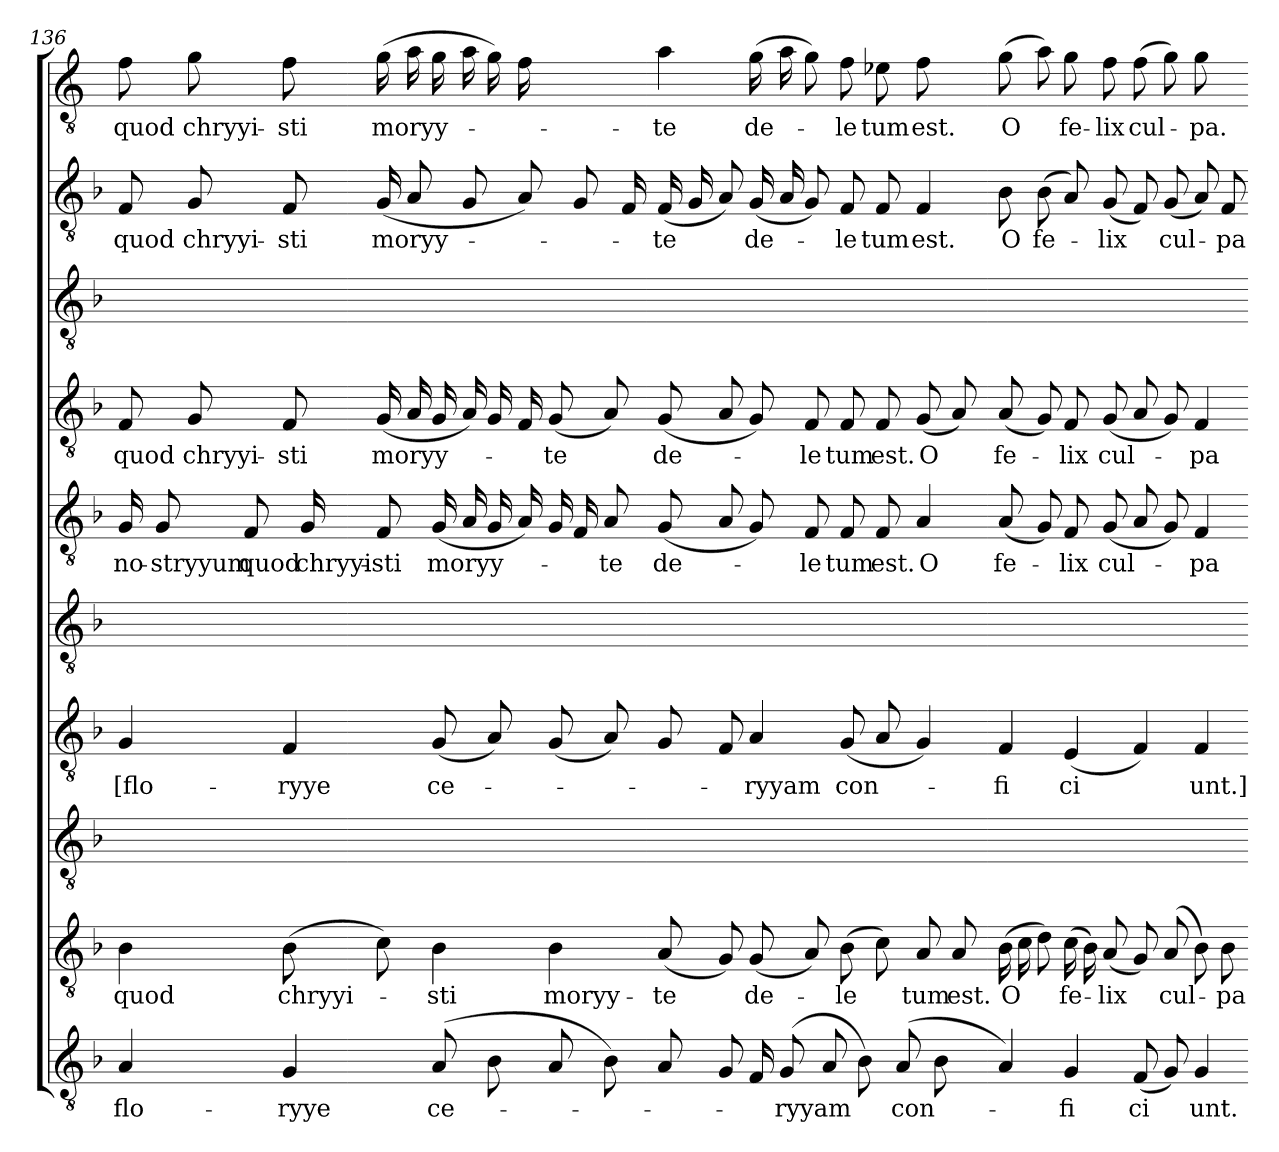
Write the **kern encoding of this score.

**kern	**text	**kern	**text	**kern	**kern	**text	**kern	**kern	**text	**kern	**text	**kern	**kern	**text	**kern	**text
*part10	*part10	*part9	*part9	*part8	*part7	*part7	*part6	*part5	*part5	*part4	*part4	*part3	*part2	*part2	*part1	*part1
*staff10	*staff10	*staff9	*staff9	*staff8	*staff7	*staff7	*staff6	*staff5	*staff5	*staff4	*staff4	*staff3	*staff2	*staff2	*staff1	*staff1
*clefGv2	*	*clefGv2	*	*clefGv2	*clefGv2	*	*clefGv2	*clefGv2	*	*clefGv2	*	*clefGv2	*clefGv2	*	*clefGv2	*
*k[b-]	*	*k[b-]	*	*k[b-]	*k[b-]	*	*k[b-]	*k[b-]	*	*k[b-]	*	*k[b-]	*k[b-]	*	*k[]	*
=136	=136	=136	=136	=136	=136	=136	=136	=136	=136	=136	=136	=136	=136	=136	=136	=136
4A	flo-	4B-	quod	1ryy	4G	[flo-	1ryy	16G	no-	8F	quod	1ryy	8F	quod	8f	quod
.	.	.	.	.	.	.	.	8G	-stryyum	.	.	.	.	.	.	.
.	.	.	.	.	.	.	.	.	.	8G	chryyi-	.	8G	chryyi-	8g	chryyi-
.	.	.	.	.	.	.	.	8F	quod	.	.	.	.	.	.	.
4G	-ryye	(8B-	chryyi-	.	4F	-ryye	.	.	.	8F	-sti	.	8F	-sti	8f	-sti
.	.	.	.	.	.	.	.	16G	chryyi-	.	.	.	.	.	.	.
.	.	8c)	.	.	.	.	.	8F	-sti	(16G	moryy-	.	(16G	moryy-	(16g	moryy-
.	.	.	.	.	.	.	.	.	.	16A	.	.	8A	.	16a	.
(8A	ce-	4B-	-sti	.	(8G	ce-	.	(16G	moryy-	16G	.	.	.	.	16g	.
.	.	.	.	.	.	.	.	16A	.	16A)	.	.	8G	.	16a	.
8B-	.	.	.	.	8A)	.	.	16G	.	16G	.	.	.	.	16g)	.
.	.	.	.	.	.	.	.	16A)	.	16F	.	.	8A)	.	16f	.
8A	.	4B-	moryy-	.	(8G	.	.	16G	.	(8G	-te	.	.	.	4ryy	.
.	.	.	.	.	.	.	.	16F	.	.	.	.	8G	.	.	.
8B-)	.	.	.	.	8A)	.	.	8A	-te	8A)	.	.	.	.	.	.
.	.	.	.	.	.	.	.	.	.	.	.	.	16F	.	.	.
=137-	=137-	=137-	=137-	=137-	=137-	=137-	=137-	=137-	=137-	=137-	=137-	=137-	=137-	=137-	=137-	=137-
8A	.	(8A	-te	1ryy	8G	.	1ryy	(8G	de-	(8G	de-	1ryy	(16F	-te	4a	-te
.	.	.	.	.	.	.	.	.	.	.	.	.	16G	.	.	.
8G	.	8G)	.	.	8F	.	.	8A	.	8A	.	.	8A)	.	.	.
16F	.	(8G	de-	.	4A	-ryyam	.	8G)	.	8G)	.	.	(16G	de-	(16g	de-
(8G	-ryyam	.	.	.	.	.	.	.	.	.	.	.	16A	.	16a	.
.	.	8A)	.	.	.	.	.	8F	le	8F	le	.	8G)	.	8g)	.
8A	.	.	.	.	.	.	.	.	.	.	.	.	.	.	.	.
.	.	(8B-	le	.	(8G	con-	.	8F	-tum	8F	-tum	.	8F	le	8f	le
8B-)	.	.	.	.	.	.	.	.	.	.	.	.	.	.	.	.
.	.	8c)	.	.	8A	.	.	8F	est.	8F	est.	.	8F	-tum	8e-	-tum
(8A	con-	.	.	.	.	.	.	.	.	.	.	.	.	.	.	.
.	.	8A	-tum	.	4G)	.	.	4A	O	(8G	O	.	4F	est.	8f	est.
8B-	.	.	.	.	.	.	.	.	.	.	.	.	.	.	.	.
.	.	8A	est.	.	.	.	.	.	.	8A)	.	.	.	.	8ryy	.
16ryy	.	.	.	.	.	.	.	.	.	.	.	.	.	.	.	.
=138-	=138-	=138-	=138-	=138-	=138-	=138-	=138-	=138-	=138-	=138-	=138-	=138-	=138-	=138-	=138-	=138-
4A)	.	(16B-	O	1ryy	4F	fi	1ryy	(8A	fe-	(8A	fe-	1ryy	8B-	O	(8g	O
.	.	16c	.	.	.	.	.	.	.	.	.	.	.	.	.	.
.	.	8d)	.	.	.	.	.	8G)	.	8G)	.	.	(8B-	fe-	8a)	.
4G	fi	(16c	fe-	.	(4E	ci	.	8F	-lix	8F	-lix	.	8A)	.	8g	fe-
.	.	16B-)	.	.	.	.	.	.	.	.	.	.	.	.	.	.
.	.	(8A	-lix	.	.	.	.	(8G	cul-	(8G	cul-	.	(8G	-lix	8f	-lix
(8F	ci	8G)	.	.	4F)	.	.	8A	.	8A	.	.	8F)	.	(8f	cul-
8G)	.	(8A	cul-	.	.	.	.	8G)	.	8G)	.	.	(8G	cul-	8g)	.
4G	-unt.	8B-)	.	.	4F	-unt.]	.	4F	-pa	4F	-pa	.	8A)	.	8g	-pa.
.	.	8B-	-pa	.	.	.	.	.	.	.	.	.	8F	-pa	8ryy	.
=-	=-	=-	=-	=-	=-	=-	=-	=-	=-	=-	=-	=-	=-	=-	=-	=-
*-	*-	*-	*-	*-	*-	*-	*-	*-	*-	*-	*-	*-	*-	*-	*-	*-
